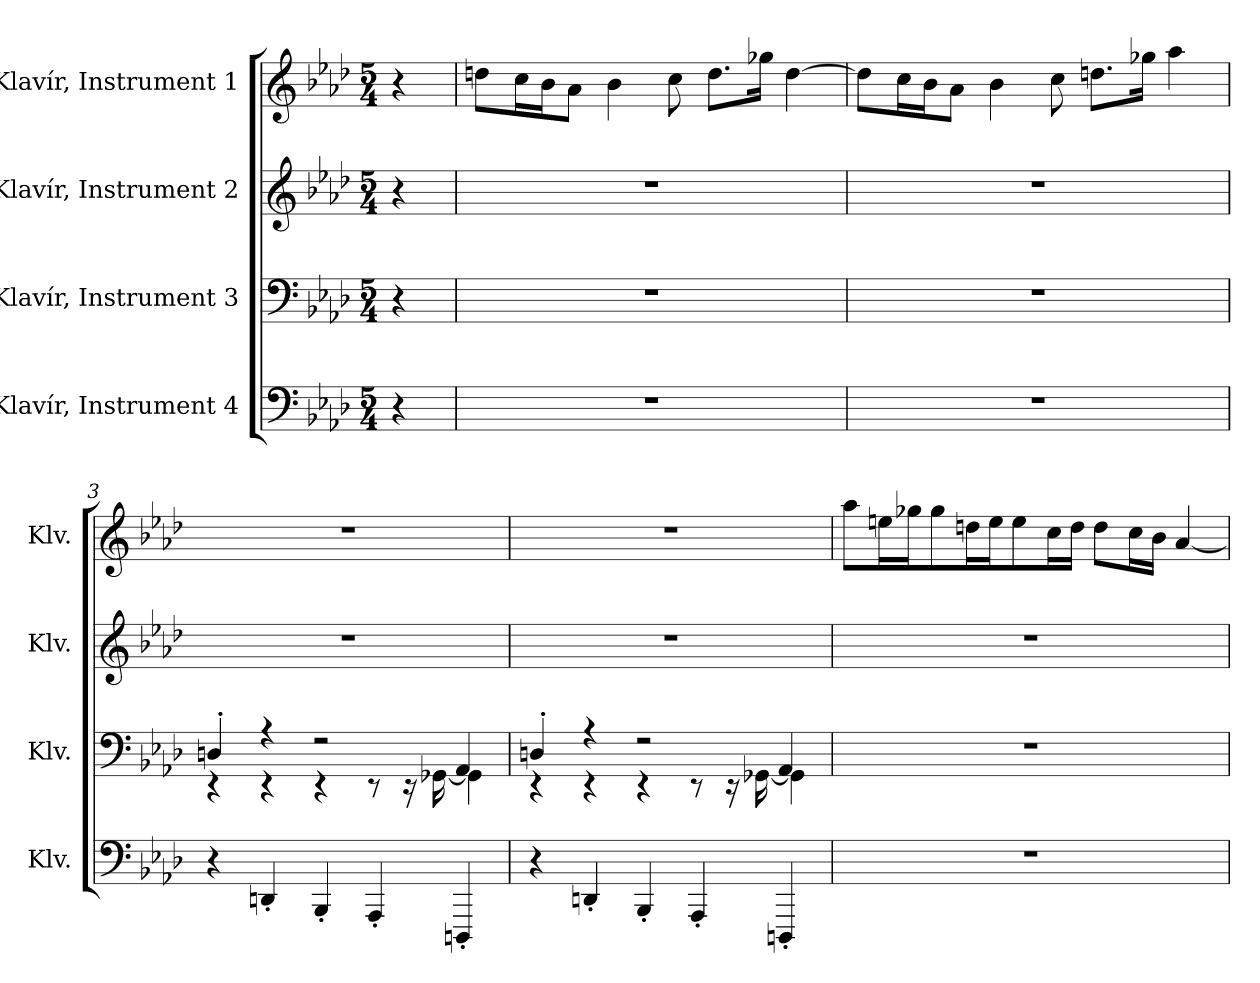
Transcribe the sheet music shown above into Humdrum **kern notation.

**kern	**kern	**kern	**kern
*part4	*part3	*part2	*part1
*staff4	*staff3	*staff2	*staff1
*I"Klavír, Instrument  4	*I"Klavír, Instrument  3	*I"Klavír, Instrument  2	*I"Klavír, Instrument  1
*I'Klv.	*I'Klv.	*I'Klv.	*I'Klv.
*clefF4	*clefF4	*clefG2	*clefG2
*k[b-e-a-d-]	*k[b-e-a-d-]	*k[b-e-a-d-]	*k[b-e-a-d-]
*M5/4	*M5/4	*M5/4	*M5/4
*MM50	*MM50	*MM50	*MM50
=	=	=	=
4r	4r	4r	4r
=1	=1	=1	=1
*	*	*	*MM40
4%5r	4%5r	4%5r	8ddn\L
*	*	*	*MM45
.	.	.	16cc\L
*	*	*	*MM50
.	.	.	16b-\J
.	.	.	8a-\J
.	.	.	4b-\
*	*	*	*MM45
.	.	.	8cc\
*	*	*	*MM50
.	.	.	8.dd\L
*	*	*	*MM40
.	.	.	16gg-X\Jk
.	.	.	[4dd\
=2	=2	=2	=2
4%5r	4%5r	4%5r	8dd\L]
*	*	*	*MM50
.	.	.	16cc\L
.	.	.	16b-\J
.	.	.	8a-\J
.	.	.	4b-\
*	*	*	*MM40
.	.	.	8cc\
.	.	.	8.ddn\L
*	*	*	*MM35
.	.	.	16gg-X\Jk
*	*	*	*MM25
.	.	.	4aa-\
!!LO:LB:g=z
=3	=3	=3	=3
*	*	*	*MM50
*	*^	*	*
4r	4Dn'/	4r	4%5r	4%5r
4DDn'/	4r	4r	.	.
4BBB-'/	2r	4r	.	.
4AAA-'/	.	8r	.	.
.	.	16r	.	.
.	.	[16GG-X\	.	.
4DDDn'/	4AA-/	4GG-\]	.	.
=4	=4	=4	=4	=4
4r	4Dn'/	4r	4%5r	4%5r
4DDn'/	4r	4r	.	.
4BBB-'/	2r	4r	.	.
4AAA-'/	.	8r	.	.
.	.	16r	.	.
.	.	[16GG-X\	.	.
4DDDn'/	4AA-/	4GG-\]	.	.
*	*v	*v	*	*
=5	=5	=5	=5
*	*	*	*MM40
4%5r	4%5r	4%5r	8aa-\L
*	*	*	*MM50
.	.	.	16een\L
.	.	.	16gg-X\J
*	*	*	*MM45
.	.	.	8gg-\
*	*	*	*MM50
.	.	.	16ddn\L
.	.	.	16ee\J
.	.	.	8ee\
.	.	.	16cc\L
.	.	.	16dd\JJ
.	.	.	8dd\L
*	*	*	*MM40
.	.	.	16cc\L
.	.	.	16b-\JJ
.	.	.	[4a-/
=	=	=	=
*-	*-	*-	*-
